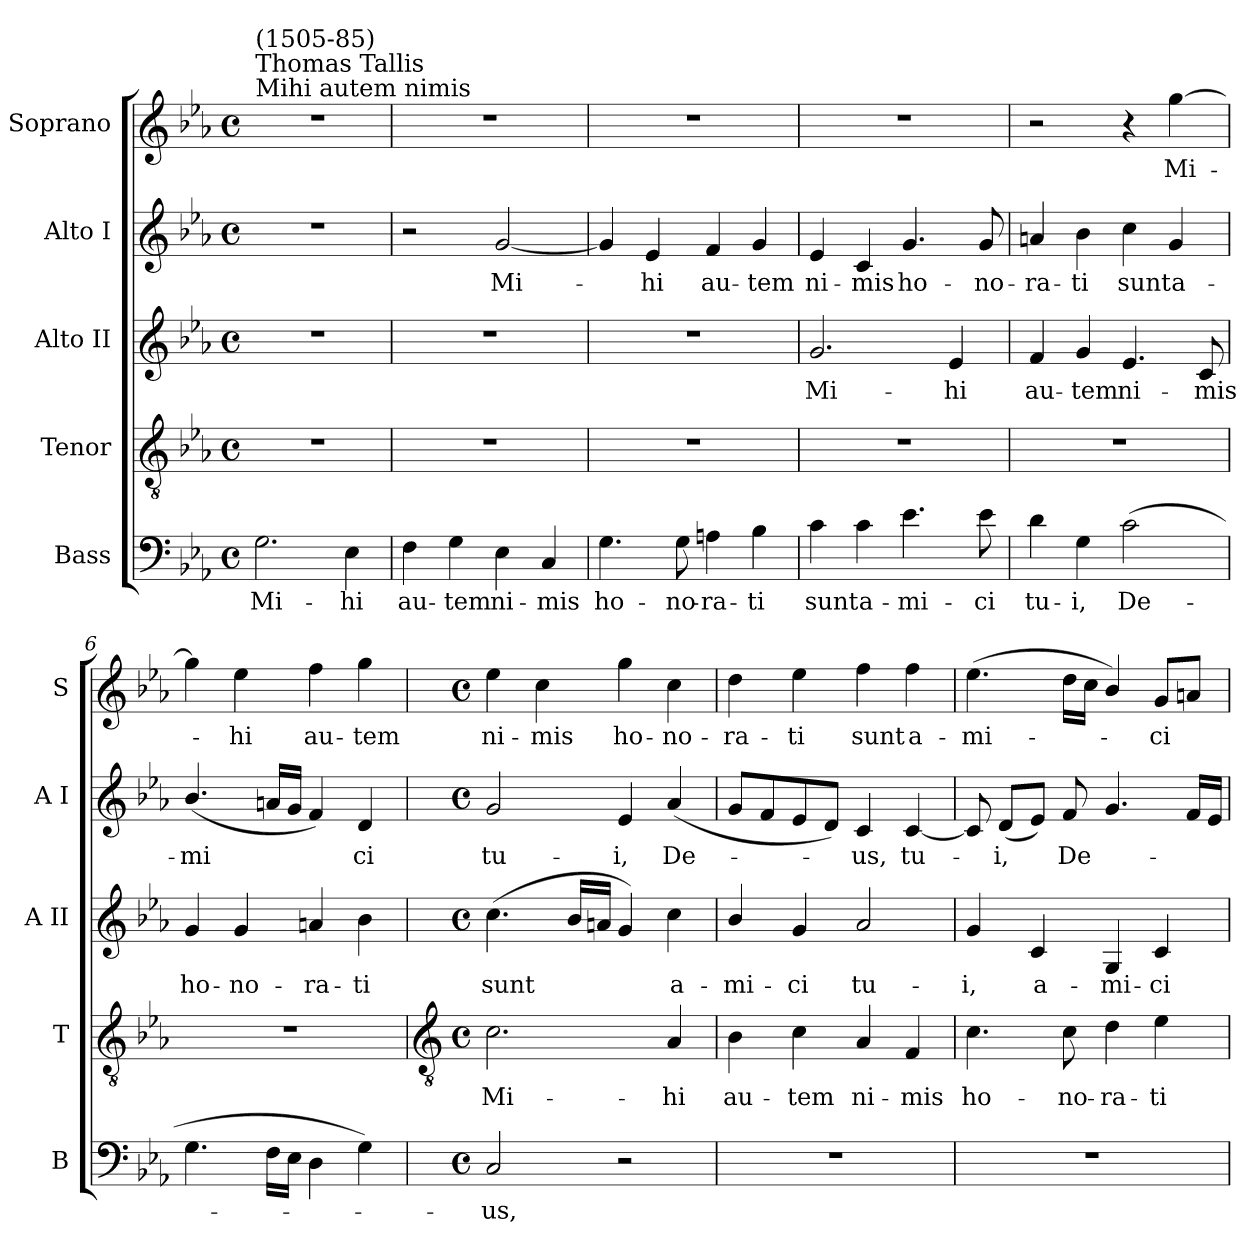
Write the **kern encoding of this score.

**kern	**text	**kern	**text	**kern	**text	**kern	**text	**kern	**text
*part5	*part5	*part4	*part4	*part3	*part3	*part2	*part2	*part1	*part1
*staff5	*staff5	*staff4	*staff4	*staff3	*staff3	*staff2	*staff2	*staff1	*staff1
*I"Bass	*	*I"Tenor	*	*I"Alto II	*	*I"Alto I	*	*I"Soprano	*
*I'B	*	*I'T	*	*I'A II	*	*I'A I	*	*I'S	*
*clefF4	*	*clefGv2	*	*clefG2	*	*clefG2	*	*clefG2	*
*k[b-e-a-]	*	*k[b-e-a-]	*	*k[b-e-a-]	*	*k[b-e-a-]	*	*k[b-e-a-]	*
*E-:	*	*E-:	*	*E-:	*	*E-:	*	*E-:	*
*M4/4	*	*M4/4	*	*M4/4	*	*M4/4	*	*M4/4	*
*met(c)	*	*met(c)	*	*met(c)	*	*met(c)	*	*met(c)	*
*MM96	*	*MM96	*	*MM96	*	*MM96	*	*MM96	*
=1	=1	=1	=1	=1	=1	=1	=1	=1	=1
!	!	!	!	!	!	!	!	!LO:TX:a:t=Mihi autem nimis	!
!	!	!	!	!	!	!	!	!LO:TX:a:t=Thomas Tallis	!
!	!	!	!	!	!	!	!	!LO:TX:a:t=(1505-85)	!
!	!LO:LY:b	!	!	!	!	!	!	!	!
2.G\	Mi-	1r	.	1r	.	1r	.	1r	.
!	!LO:LY:b	!	!	!	!	!	!	!	!
4E-\	-hi	.	.	.	.	.	.	.	.
=2	=2	=2	=2	=2	=2	=2	=2	=2	=2
!	!LO:LY:b	!	!	!	!	!	!	!	!
4F\	au-	1r	.	1r	.	2r	.	1r	.
!	!LO:LY:b	!	!	!	!	!	!	!	!
4G\	-tem	.	.	.	.	.	.	.	.
!	!LO:LY:b	!	!	!	!	!	!LO:LY:b	!	!
4E-\	ni-	.	.	.	.	[2g/	Mi-	.	.
!	!LO:LY:b	!	!	!	!	!	!	!	!
4C/	-mis	.	.	.	.	.	.	.	.
=3	=3	=3	=3	=3	=3	=3	=3	=3	=3
!	!LO:LY:b	!	!	!	!	!	!	!	!
4.G\	ho-	1r	.	1r	.	4g/]	.	1r	.
!	!	!	!	!	!	!	!LO:LY:b	!	!
.	.	.	.	.	.	4e-/	hi	.	.
!	!LO:LY:b	!	!	!	!	!	!	!	!
8G\	-no-	.	.	.	.	.	.	.	.
!	!LO:LY:b	!	!	!	!	!	!LO:LY:b	!	!
4An\	-ra-	.	.	.	.	4f/	au-	.	.
!	!LO:LY:b	!	!	!	!	!	!LO:LY:b	!	!
4B-\	-ti	.	.	.	.	4g/	-tem	.	.
=4	=4	=4	=4	=4	=4	=4	=4	=4	=4
!	!LO:LY:b	!	!	!	!LO:LY:b	!	!LO:LY:b	!	!
4c\	sunt	1r	.	2.g/	Mi-	4e-/	ni-	1r	.
!	!LO:LY:b	!	!	!	!	!	!LO:LY:b	!	!
4c\	a-	.	.	.	.	4c/	-mis	.	.
!	!LO:LY:b	!	!	!	!	!	!LO:LY:b	!	!
4.e-\	-mi-	.	.	.	.	4.g/	ho-	.	.
!	!	!	!	!	!LO:LY:b	!	!	!	!
.	.	.	.	4e-/	-hi	.	.	.	.
!	!LO:LY:b	!	!	!	!	!	!LO:LY:b	!	!
8e-\	-ci	.	.	.	.	8g/	-no-	.	.
=5	=5	=5	=5	=5	=5	=5	=5	=5	=5
!	!LO:LY:b	!	!	!	!LO:LY:b	!	!LO:LY:b	!	!
4d\	tu-	1r	.	4f/	au-	4an/	-ra-	2r	.
!	!LO:LY:b	!	!	!	!LO:LY:b	!	!LO:LY:b	!	!
4G\	-i,	.	.	4g/	-tem	4b-\	-ti	.	.
!	!LO:LY:b	!	!	!	!LO:LY:b	!	!LO:LY:b	!	!
(>2c\	De-	.	.	4.e-/	ni-	4cc\	sunt	4r	.
!	!	!	!	!	!	!	!LO:LY:b	!	!LO:LY:b
.	.	.	.	.	.	4g/	a-	[4gg\	Mi-
!	!	!	!	!	!LO:LY:b	!	!	!	!
.	.	.	.	8c/	-mis	.	.	.	.
=6	=6	=6	=6	=6	=6	=6	=6	=6	=6
!	!	!	!	!	!LO:LY:b	!	!LO:LY:b	!	!
4.G\	.	1r	.	4g/	ho-	(<4.b-/	-mi	4gg\]	.
!	!	!	!	!	!LO:LY:b	!	!	!	!LO:LY:b
.	.	.	.	4g/	-no-	.	.	4ee-\	hi
16F\LL	.	.	.	.	.	16an/LL	.	.	.
16E-\JJ	.	.	.	.	.	16g/JJ	.	.	.
!	!	!	!	!	!LO:LY:b	!	!	!	!LO:LY:b
4D\	.	.	.	4an/	-ra-	4f/)	.	4ff\	au-
!	!	!	!	!	!LO:LY:b	!	!LO:LY:b	!	!LO:LY:b
4G\)	.	.	.	4b-\	-ti	4d/	ci	4gg\	-tem
!!LO:LB:g=z
=7	=7	=7	=7	=7	=7	=7	=7	=7	=7
*	*	*clefGv2	*	*	*	*	*	*	*
*M4/4	*	*M4/4	*	*M4/4	*	*M4/4	*	*M4/4	*
*met(c)	*	*met(c)	*	*met(c)	*	*met(c)	*	*met(c)	*
!	!LO:LY:b	!	!LO:LY:b	!	!LO:LY:b	!	!LO:LY:b	!	!LO:LY:b
2C/	us,	2.c\	Mi-	(<4.cc\	sunt	2g/	tu-	4ee-\	ni-
!	!	!	!	!	!	!	!	!	!LO:LY:b
.	.	.	.	.	.	.	.	4cc\	-mis
.	.	.	.	16b-/LL	.	.	.	.	.
.	.	.	.	16an/JJ	.	.	.	.	.
!	!	!	!	!	!	!	!LO:LY:b	!	!LO:LY:b
2r	.	.	.	4g/)	.	4e-/	-i,	4gg\	ho-
!	!	!	!LO:LY:b	!	!LO:LY:b	!	!LO:LY:b	!	!LO:LY:b
.	.	4A-/	-hi	4cc\	a-	(<4a-/	De-	4cc\	-no-
=8	=8	=8	=8	=8	=8	=8	=8	=8	=8
!	!	!	!LO:LY:b	!	!LO:LY:b	!	!	!	!LO:LY:b
1r	.	4B-\	au-	4b-/	-mi-	8g/L	.	4dd\	-ra-
.	.	.	.	.	.	8f/	.	.	.
!	!	!	!LO:LY:b	!	!LO:LY:b	!	!	!	!LO:LY:b
.	.	4c\	-tem	4g/	-ci	8e-/	.	4ee-\	-ti
.	.	.	.	.	.	8d/J)	.	.	.
!	!	!	!LO:LY:b	!	!LO:LY:b	!	!LO:LY:b	!	!LO:LY:b
.	.	4A-/	ni-	2a-/	tu-	4c/	us,	4ff\	sunt
!	!	!	!LO:LY:b	!	!	!	!LO:LY:b	!	!LO:LY:b
.	.	4F/	-mis	.	.	[4c/	tu-	4ff\	a-
=9	=9	=9	=9	=9	=9	=9	=9	=9	=9
!	!	!	!LO:LY:b	!	!LO:LY:b	!	!	!	!LO:LY:b
1r	.	4.c\	ho-	4g/	-i,	8c/]	.	(>4.ee-\	-mi-
!	!	!	!	!	!	!	!LO:LY:b	!	!
.	.	.	.	.	.	(<8d/L	i,	.	.
!	!	!	!	!	!LO:LY:b	!	!	!	!
.	.	.	.	4c/	a-	8e-/J)	.	.	.
!	!	!	!LO:LY:b	!	!	!	!LO:LY:b	!	!
.	.	8c\	-no-	.	.	8f/	De-	16dd\LL	.
.	.	.	.	.	.	.	.	16cc\JJ	.
!	!	!	!LO:LY:b	!	!LO:LY:b	!	!	!	!
.	.	4d\	-ra-	4G/	-mi-	4.g/	.	4b-/)	.
!	!	!	!LO:LY:b	!	!LO:LY:b	!	!	!	!LO:LY:b
.	.	4e-\	-ti	4c/	-ci	.	.	8g/L	ci
.	.	.	.	.	.	16f/LL	.	8an/J	.
.	.	.	.	.	.	16e-/JJ	.	.	.
=	=	=	=	=	=	=	=	=	=
*-	*-	*-	*-	*-	*-	*-	*-	*-	*-
